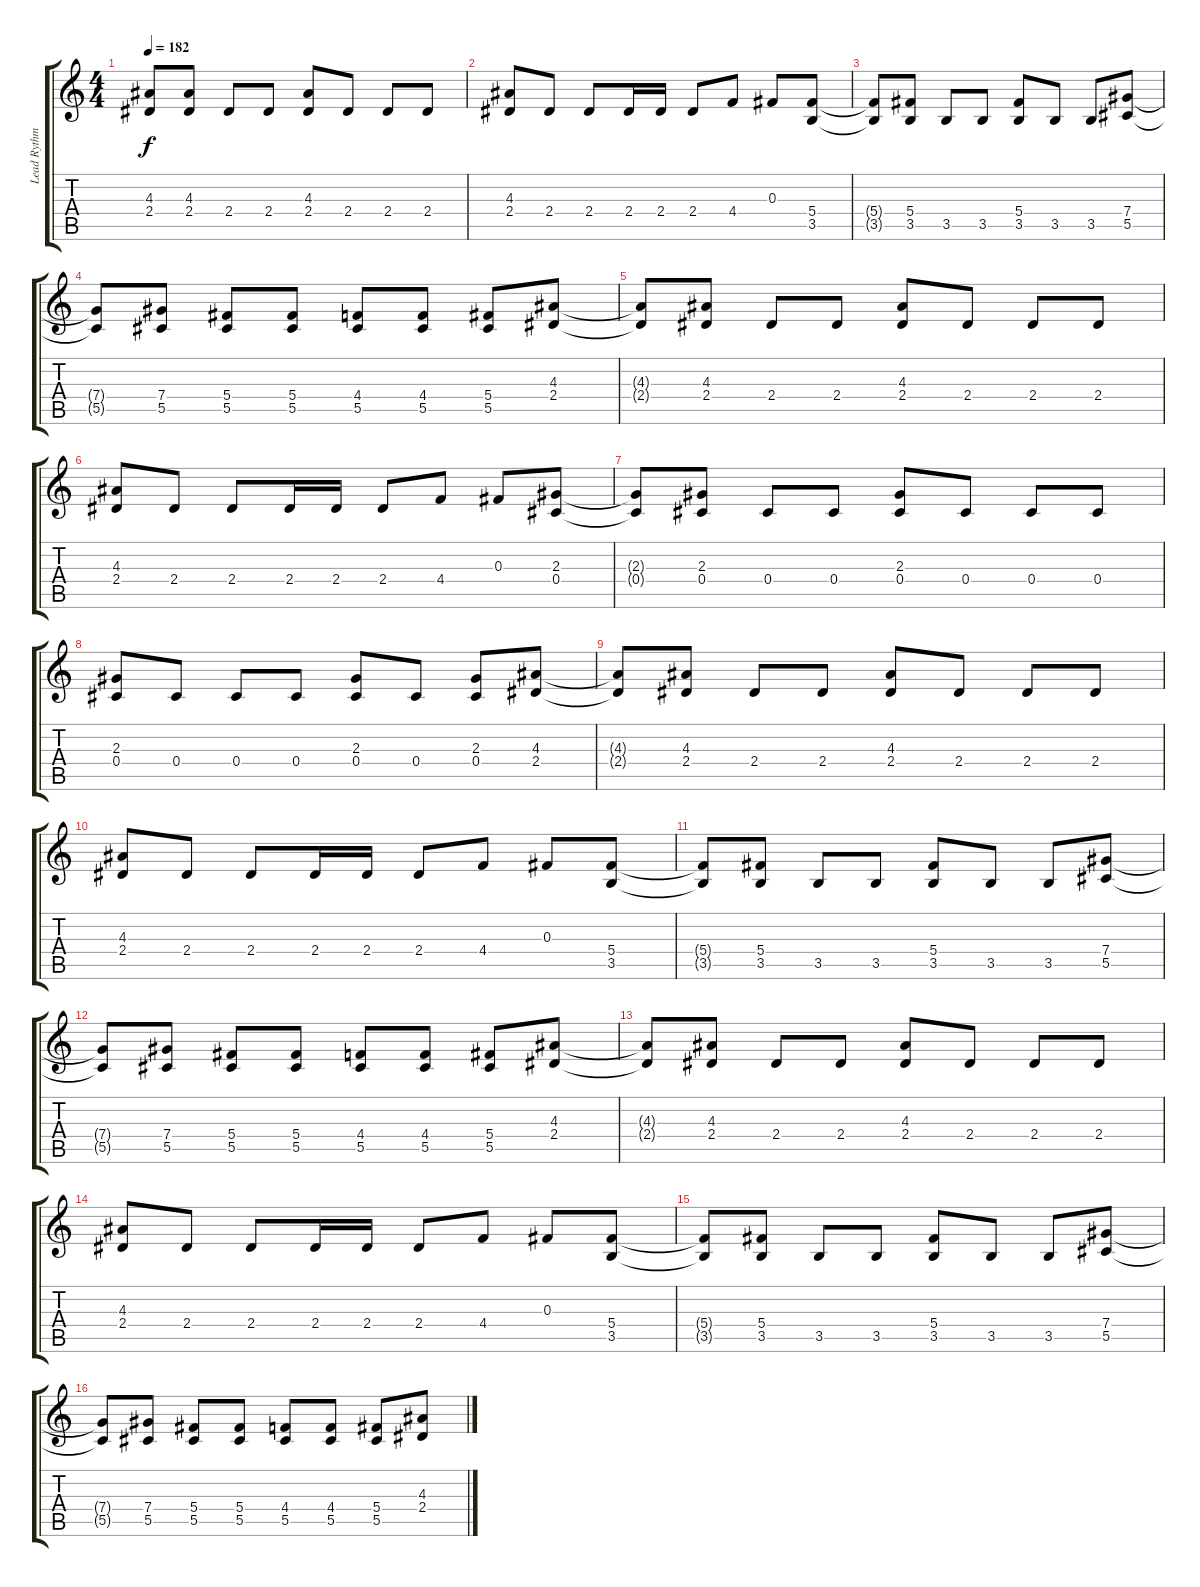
\track ("Lead Rythm Guitar" "Lead Rythm") {instrument distortionguitar}
\staff {score tabs}
\tuning (Eb4 Bb3 Gb3 Db3 Ab2 Eb2) {hide}
\ts (4 4)
\tempo 182
\clef g2
\ks c
(4.3{t} 2.4{t}).8{dy f} (4.3 2.4).8 2.4.8 2.4.8 (4.3 2.4).8 2.4.8 2.4.8 2.4.8 |
(4.3 2.4).8 2.4.8 2.4.8 2.4.16 2.4.16 2.4.8 4.4.8 0.3.8 (5.4 3.5).8 |
(5.4{t} 3.5{t}).8 (5.4 3.5).8 3.5.8 3.5.8 (5.4 3.5).8 3.5.8 3.5.8 (7.4 5.5).8 |
(7.4{t} 5.5{t}).8 (7.4 5.5).8 (5.4 5.5).8 (5.4 5.5).8 (4.4 5.5).8 (4.4 5.5).8 (5.4 5.5).8 (4.3 2.4).8 |
(4.3{t} 2.4{t}).8 (4.3 2.4).8 2.4.8 2.4.8 (4.3 2.4).8 2.4.8 2.4.8 2.4.8 |
(4.3 2.4).8 2.4.8 2.4.8 2.4.16 2.4.16 2.4.8 4.4.8 0.3.8 (2.3 0.4).8 |
(2.3{t} 0.4{t}).8 (2.3 0.4).8 0.4.8 0.4.8 (2.3 0.4).8 0.4.8 0.4.8 0.4.8 |
(2.3 0.4).8 0.4.8 0.4.8 0.4.8 (2.3 0.4).8 0.4.8 (2.3 0.4).8 (4.3 2.4).8 |
(4.3{t} 2.4{t}).8 (4.3 2.4).8 2.4.8 2.4.8 (4.3 2.4).8 2.4.8 2.4.8 2.4.8 |
(4.3 2.4).8 2.4.8 2.4.8 2.4.16 2.4.16 2.4.8 4.4.8 0.3.8 (5.4 3.5).8 |
(5.4{t} 3.5{t}).8 (5.4 3.5).8 3.5.8 3.5.8 (5.4 3.5).8 3.5.8 3.5.8 (7.4 5.5).8 |
(7.4{t} 5.5{t}).8 (7.4 5.5).8 (5.4 5.5).8 (5.4 5.5).8 (4.4 5.5).8 (4.4 5.5).8 (5.4 5.5).8 (4.3 2.4).8 |
(4.3{t} 2.4{t}).8 (4.3 2.4).8 2.4.8 2.4.8 (4.3 2.4).8 2.4.8 2.4.8 2.4.8 |
(4.3 2.4).8 2.4.8 2.4.8 2.4.16 2.4.16 2.4.8 4.4.8 0.3.8 (5.4 3.5).8 |
(5.4{t} 3.5{t}).8 (5.4 3.5).8 3.5.8 3.5.8 (5.4 3.5).8 3.5.8 3.5.8 (7.4 5.5).8 |
(7.4{t} 5.5{t}).8 (7.4 5.5).8 (5.4 5.5).8 (5.4 5.5).8 (4.4 5.5).8 (4.4 5.5).8 (5.4 5.5).8 (4.3 2.4).8
